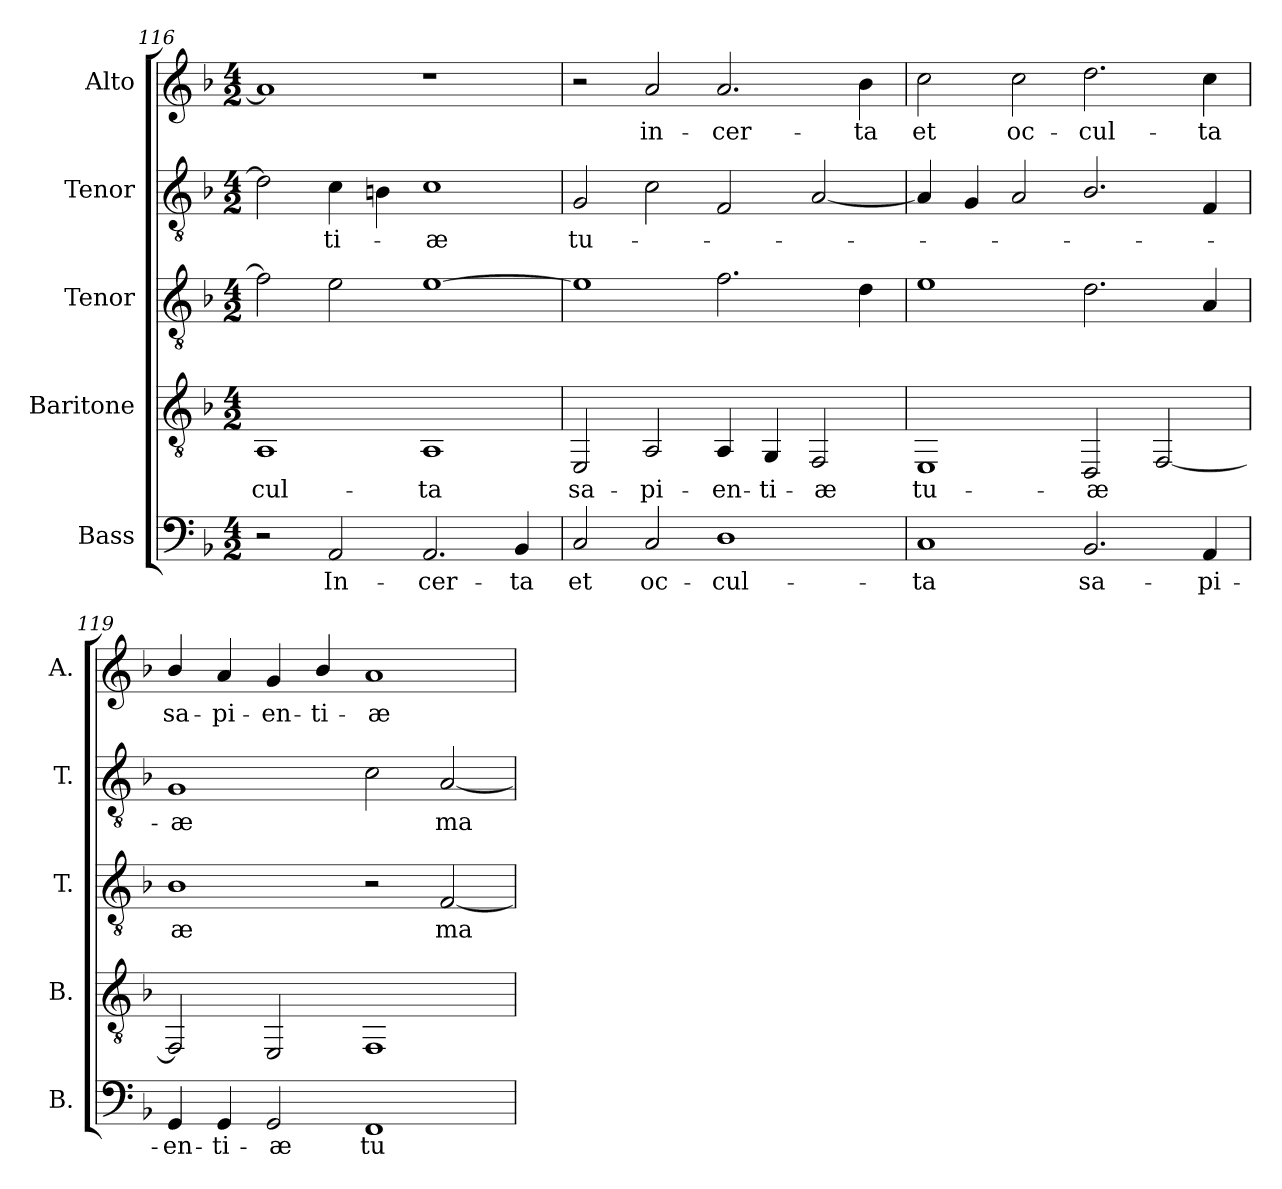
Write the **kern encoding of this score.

**kern	**text	**kern	**text	**kern	**text	**kern	**text	**kern	**text
*part5	*part5	*part4	*part4	*part3	*part3	*part2	*part2	*part1	*part1
*staff5	*staff5	*staff4	*staff4	*staff3	*staff3	*staff2	*staff2	*staff1	*staff1
*I"Bass	*	*I"Baritone	*	*I"Tenor	*	*I"Tenor	*	*I"Alto	*
*I'B.	*	*I'B.	*	*I'T.	*	*I'T.	*	*I'A.	*
*clefF4	*	*clefGv2	*	*clefGv2	*	*clefGv2	*	*clefG2	*
*	*	*	*	*ITrd7c12	*	*ITrd7c12	*	*	*
*k[b-]	*	*k[b-]	*	*k[b-]	*	*k[b-]	*	*k[b-]	*
*F:	*	*F:	*	*F:	*	*F:	*	*F:	*
*M4/2	*	*M4/2	*	*M4/2	*	*M4/2	*	*M4/2	*
=116	=116	=116	=116	=116	=116	=116	=116	=116	=116
!	!	!	!LO:LY:b:color=#000000	!	!	!	!	!	!
2r	.	1AAi	-cul-	2Fi\]	.	2Di\]	.	1ai]	.
!	!LO:LY:b:color=#000000	!	!	!	!	!	!	!	!
!	!	!	!	!	!	!	!LO:LY:b:color=#000000	!	!
2AAi/	In-	.	.	2Ei\	.	4Ci\	-ti-	.	.
.	.	.	.	.	.	4BBni\	.	.	.
!	!LO:LY:b:color=#000000	!	!	!	!	!	!	!	!
!	!	!	!LO:LY:b:color=#000000	!	!	!	!	!	!
!	!	!	!	!	!	!	!LO:LY:b:color=#000000	!	!
2.AAi/	-cer-	1AAi	-ta	[1Ei	.	1Ci	-æ	1r	.
!	!LO:LY:b:color=#000000	!	!	!	!	!	!	!	!
4BB-i/	-ta	.	.	.	.	.	.	.	.
!!LO:PB:g=z
=117	=117	=117	=117	=117	=117	=117	=117	=117	=117
!	!LO:LY:b:color=#000000	!	!	!	!	!	!	!	!
!	!	!	!LO:LY:b:color=#000000	!	!	!	!	!	!
!	!	!	!	!	!	!	!LO:LY:b:color=#000000	!	!
2Ci/	et	2EEi/	sa-	1Ei]	.	2GGi/	tu-	2r	.
!	!LO:LY:b:color=#000000	!	!	!	!	!	!	!	!
!	!	!	!LO:LY:b:color=#000000	!	!	!	!	!	!
!	!	!	!	!	!	!	!	!	!LO:LY:b:color=#000000
2Ci/	oc-	2AAi/	-pi-	.	.	2Ci\	.	2ai/	in-
!	!LO:LY:b:color=#000000	!	!	!	!	!	!	!	!
!	!	!	!LO:LY:b:color=#000000	!	!	!	!	!	!
!	!	!	!	!	!	!	!	!	!LO:LY:b:color=#000000
1Di	-cul-	4AAi/	-en-	2.Fi\	.	2FFi/	.	2.ai/	-cer-
!	!	!	!LO:LY:b:color=#000000	!	!	!	!	!	!
.	.	4GGi/	-ti-	.	.	.	.	.	.
!	!	!	!LO:LY:b:color=#000000	!	!	!	!	!	!
.	.	2FFi/	-æ	.	.	[2AAi/	.	.	.
!	!	!	!	!	!	!	!	!	!LO:LY:b:color=#000000
.	.	.	.	4Di\	.	.	.	4b-i\	-ta
=118	=118	=118	=118	=118	=118	=118	=118	=118	=118
!	!LO:LY:b:color=#000000	!	!	!	!	!	!	!	!
!	!	!	!LO:LY:b:color=#000000	!	!	!	!	!	!
!	!	!	!	!	!	!	!	!	!LO:LY:b:color=#000000
1Ci	-ta	1EEi	tu-	1Ei	.	4AAi/]	.	2cci\	et
.	.	.	.	.	.	4GGi/	.	.	.
!	!	!	!	!	!	!	!	!	!LO:LY:b:color=#000000
.	.	.	.	.	.	2AAi/	.	2cci\	oc-
!	!LO:LY:b:color=#000000	!	!	!	!	!	!	!	!
!	!	!	!LO:LY:b:color=#000000	!	!	!	!	!	!
!	!	!	!	!	!	!	!	!	!LO:LY:b:color=#000000
2.BB-i/	sa-	2DDi/	-æ	2.Di\	.	2.BB-i/	.	2.ddi\	-cul-
.	.	[2FFi/	.	.	.	.	.	.	.
!	!LO:LY:b:color=#000000	!	!	!	!	!	!	!	!
!	!	!	!	!	!	!	!	!	!LO:LY:b:color=#000000
4AAi/	-pi-	.	.	4AAi/	.	4FFi/	.	4cci\	-ta
=119	=119	=119	=119	=119	=119	=119	=119	=119	=119
!	!LO:LY:b:color=#000000	!	!	!	!	!	!	!	!
!	!	!	!	!	!LO:LY:b:color=#000000	!	!	!	!
!	!	!	!	!	!	!	!LO:LY:b:color=#000000	!	!
!	!	!	!	!	!	!	!	!	!LO:LY:b:color=#000000
4GGi/	-en-	2FFi/]	.	1BB-i	-æ	1GGi	-æ	4b-i/	sa-
!	!LO:LY:b:color=#000000	!	!	!	!	!	!	!	!
!	!	!	!	!	!	!	!	!	!LO:LY:b:color=#000000
4GGi/	-ti-	.	.	.	.	.	.	4ai/	-pi-
!	!LO:LY:b:color=#000000	!	!	!	!	!	!	!	!
!	!	!	!	!	!	!	!	!	!LO:LY:b:color=#000000
2GGi/	-æ	2EEi/	.	.	.	.	.	4gi/	-en-
!	!	!	!	!	!	!	!	!	!LO:LY:b:color=#000000
.	.	.	.	.	.	.	.	4b-i/	-ti-
!	!LO:LY:b:color=#000000	!	!	!	!	!	!	!	!
!	!	!	!	!	!	!	!	!	!LO:LY:b:color=#000000
1FFi	tu-	1FFi	.	2r	.	2Ci\	.	1ai	-æ
!	!	!	!	!	!LO:LY:b:color=#000000	!	!	!	!
!	!	!	!	!	!	!	!LO:LY:b:color=#000000	!	!
.	.	.	.	[2FFi/	ma-	[2AAi/	ma-	.	.
=	=	=	=	=	=	=	=	=	=
*-	*-	*-	*-	*-	*-	*-	*-	*-	*-
